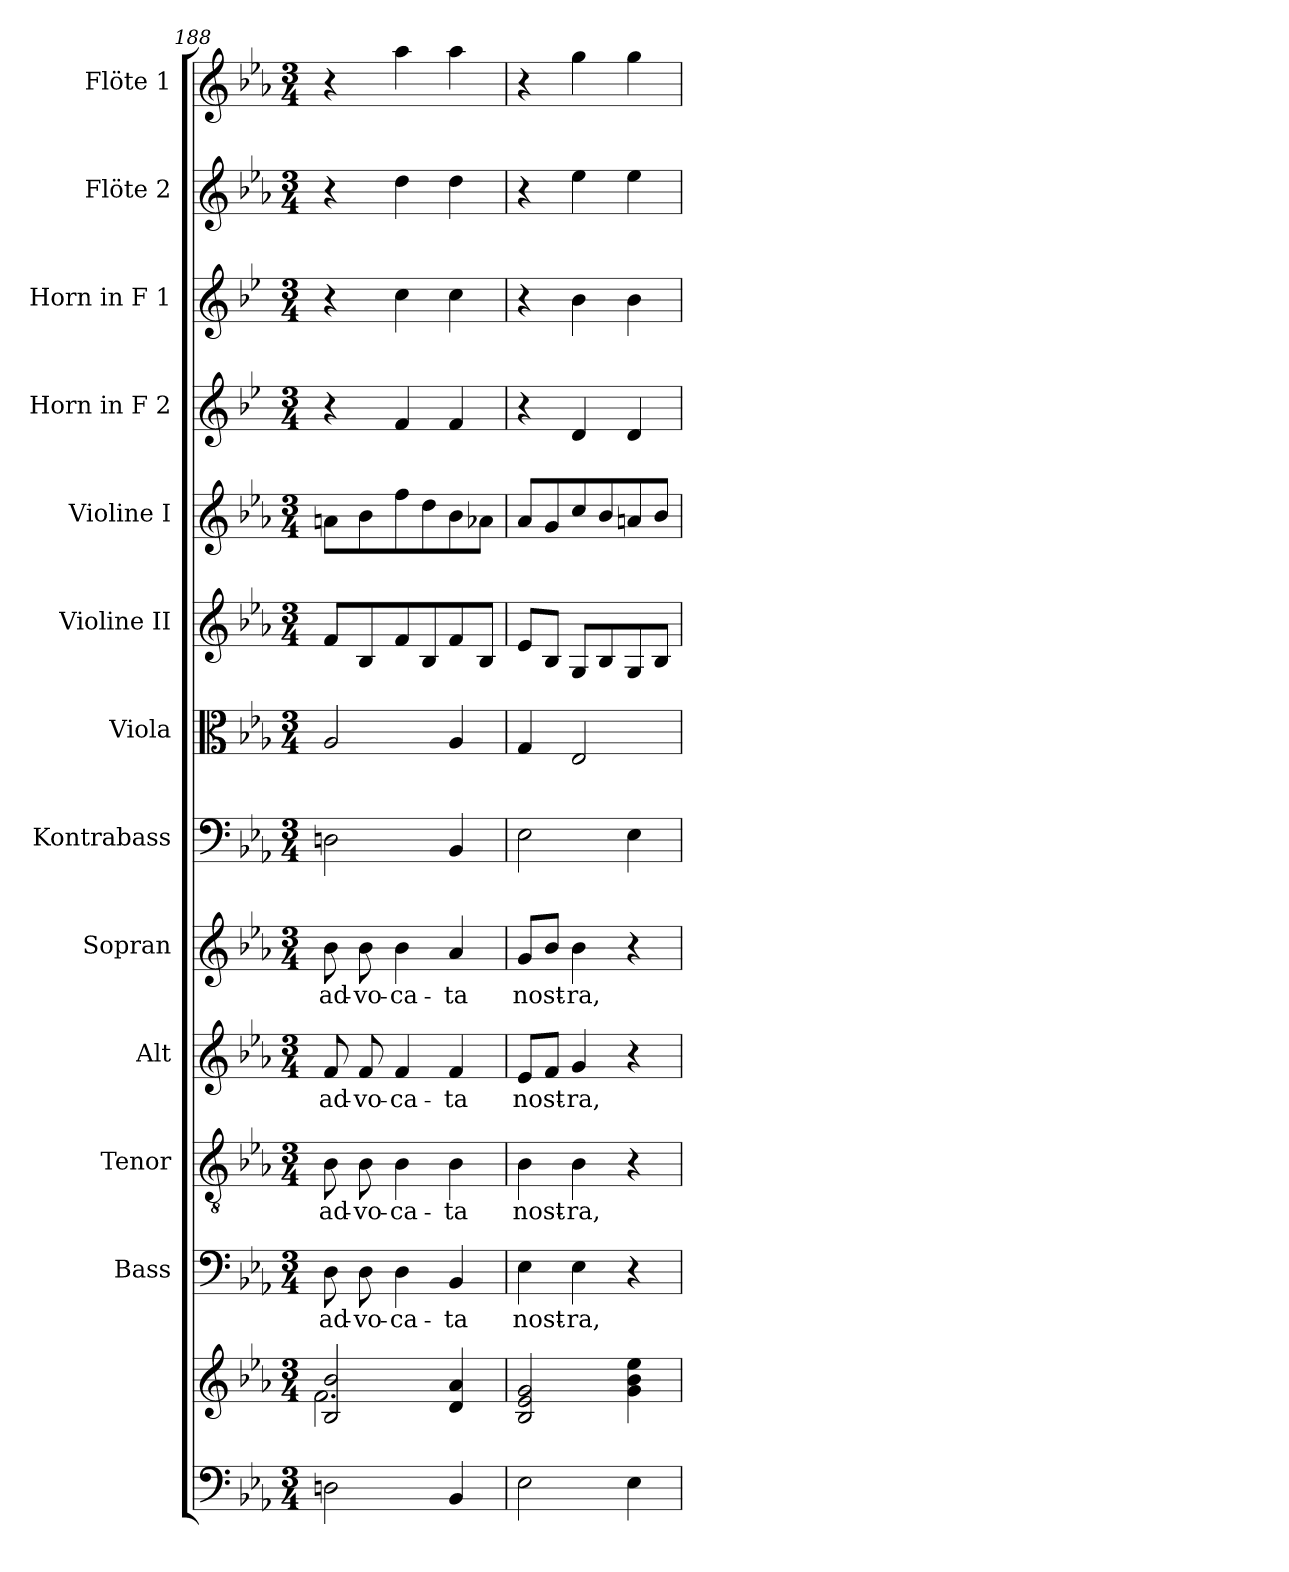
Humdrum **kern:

**kern	**kern	**kern	**text	**kern	**text	**kern	**text	**kern	**text	**kern	**kern	**kern	**kern	**kern	**kern	**kern	**kern
*part13	*part13	*part12	*part12	*part11	*part11	*part10	*part10	*part9	*part9	*part8	*part7	*part6	*part5	*part4	*part3	*part2	*part1
*staff14	*staff13	*staff12	*staff12	*staff11	*staff11	*staff10	*staff10	*staff9	*staff9	*staff8	*staff7	*staff6	*staff5	*staff4	*staff3	*staff2	*staff1
*	*	*I"Bass	*	*I"Tenor	*	*I"Alt	*	*I"Sopran	*	*I"Kontrabass	*I"Viola	*I"Violine II	*I"Violine I	*I"Horn in F 2	*I"Horn in F 1	*I"Flöte 2	*I"Flöte 1
*	*	*I'B.	*	*I'T.	*	*I'A.	*	*I'S.	*	*I'Kb.	*I'Vla.	*I'Vl. II	*I'Vl. I	*I'Hrn. F 2	*I'Hrn. F 1	*I'Fl. 2	*I'Fl. 1
!!LO:PB:g=z
*clefF4	*clefG2	*clefF4	*	*clefGv2	*	*clefG2	*	*clefG2	*	*clefF4	*clefC3	*clefG2	*clefG2	*clefG2	*clefG2	*clefG2	*clefG2
*	*	*	*	*	*	*	*	*	*	*ITrd7c12	*	*	*	*ITrd4c7	*ITrd4c7	*	*
*k[b-e-a-]	*k[b-e-a-]	*k[b-e-a-]	*	*k[b-e-a-]	*	*k[b-e-a-]	*	*k[b-e-a-]	*	*k[b-e-a-]	*k[b-e-a-]	*k[b-e-a-]	*k[b-e-a-]	*k[b-e-a-]	*k[b-e-a-]	*k[b-e-a-]	*k[b-e-a-]
*E-:	*E-:	*E-:	*	*E-:	*	*E-:	*	*E-:	*	*E-:	*E-:	*E-:	*E-:	*E-:	*E-:	*E-:	*E-:
*M3/4	*M3/4	*M3/4	*	*M3/4	*	*M3/4	*	*M3/4	*	*M3/4	*M3/4	*M3/4	*M3/4	*M3/4	*M3/4	*M3/4	*M3/4
=188	=188	=188	=188	=188	=188	=188	=188	=188	=188	=188	=188	=188	=188	=188	=188	=188	=188
*	*^	*	*	*	*	*	*	*	*	*	*	*	*	*	*	*	*
!	!	!	!	!LO:LY:b	!	!LO:LY:b	!	!LO:LY:b	!	!LO:LY:b	!	!	!	!	!	!	!	!
2Dn\	2B-/ 2b-/	2.f\	8D\	ad-	8B-\	ad-	8f/	ad-	8b-\	ad-	2DDn\	2A-/	8f/L	8an\L	4r	4r	4r	4r
!	!	!	!	!LO:LY:b	!	!LO:LY:b	!	!LO:LY:b	!	!LO:LY:b	!	!	!	!	!	!	!	!
.	.	.	8D\	-vo-	8B-\	-vo-	8f/	-vo-	8b-\	-vo-	.	.	8B-/	8b-\	.	.	.	.
!	!	!	!	!LO:LY:b	!	!LO:LY:b	!	!LO:LY:b	!	!LO:LY:b	!	!	!	!	!	!	!	!
.	.	.	4D\	-ca-	4B-\	-ca-	4f/	-ca-	4b-\	-ca-	.	.	8f/	8ff\	4B-/	4f\	4dd\	4aa-\
.	.	.	.	.	.	.	.	.	.	.	.	.	8B-/	8dd\	.	.	.	.
!	!	!	!	!LO:LY:b	!	!LO:LY:b	!	!LO:LY:b	!	!LO:LY:b	!	!	!	!	!	!	!	!
4BB-/	4d/ 4a-/	.	4BB-/	-ta	4B-\	-ta	4f/	-ta	4a-/	-ta	4BBB-/	4A-/	8f/	8b-\	4B-/	4f\	4dd\	4aa-\
.	.	.	.	.	.	.	.	.	.	.	.	.	8B-/J	8a-X\J	.	.	.	.
*	*v	*v	*	*	*	*	*	*	*	*	*	*	*	*	*	*	*	*
=189	=189	=189	=189	=189	=189	=189	=189	=189	=189	=189	=189	=189	=189	=189	=189	=189	=189
!	!	!	!LO:LY:b	!	!LO:LY:b	!	!LO:LY:b	!	!LO:LY:b	!	!	!	!	!	!	!	!
2E-\	2B-/ 2e-/ 2g/	4E-\	nost-	4B-\	nost-	8e-/L	nost-	8g/L	nost-	2EE-\	4G/	8e-/L	8a-/L	4r	4r	4r	4r
.	.	.	.	.	.	8f/J	.	8b-/J	.	.	.	8B-/J	8g/	.	.	.	.
!	!	!	!LO:LY:b	!	!LO:LY:b	!	!LO:LY:b	!	!LO:LY:b	!	!	!	!	!	!	!	!
.	.	4E-\	-ra,	4B-\	-ra,	4g/	-ra,	4b-\	-ra,	.	2E-/	8G/L	8cc/	4G/	4e-\	4ee-\	4gg\
.	.	.	.	.	.	.	.	.	.	.	.	8B-/	8b-/	.	.	.	.
4E-\	4g\ 4b-\ 4ee-\	4r	.	4r	.	4r	.	4r	.	4EE-\	.	8G/	8an/	4G/	4e-\	4ee-\	4gg\
.	.	.	.	.	.	.	.	.	.	.	.	8B-/J	8b-/J	.	.	.	.
=	=	=	=	=	=	=	=	=	=	=	=	=	=	=	=	=	=
*-	*-	*-	*-	*-	*-	*-	*-	*-	*-	*-	*-	*-	*-	*-	*-	*-	*-
